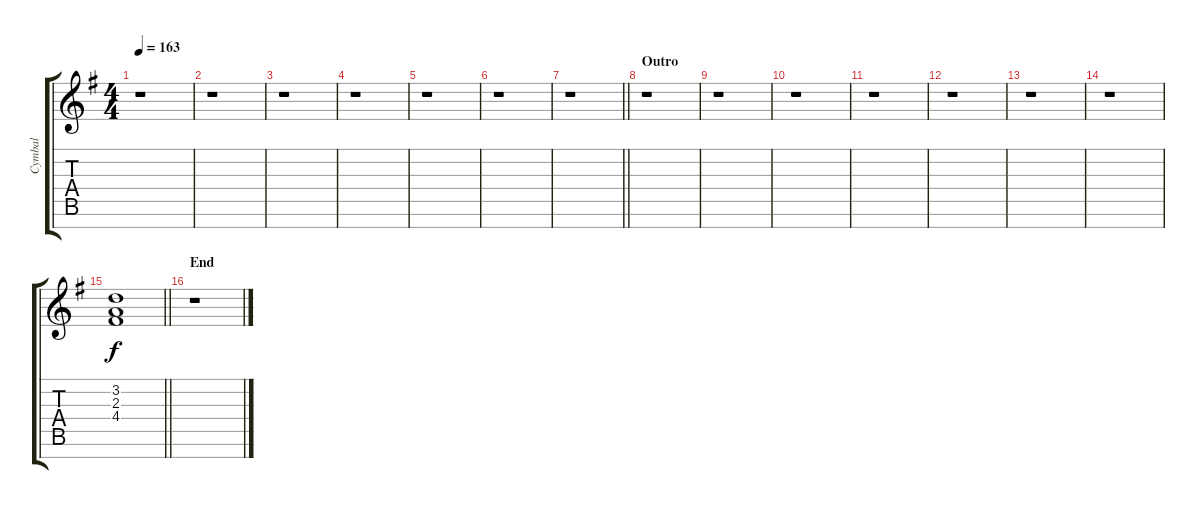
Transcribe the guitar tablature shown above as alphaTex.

\track ("Cymbal" "Cymbal") {instrument reversecymbal}
\staff {score tabs}
\tuning (E5 B4 G4 D4 A3 E3 B2) {hide}
\ts (4 4)
\tempo 163
\clef g2
\ks g
r.1{dy f} |
r.1 |
r.1 |
r.1 |
r.1 |
r.1 |
\barLineRight lightlight
r.1 |
\section ("" "Outro")
r.1 |
r.1 |
r.1 |
r.1 |
r.1 |
r.1 |
r.1 |
\barLineRight lightlight
(3.2 2.3 4.4).1 |
\section ("" "End")
r.1
